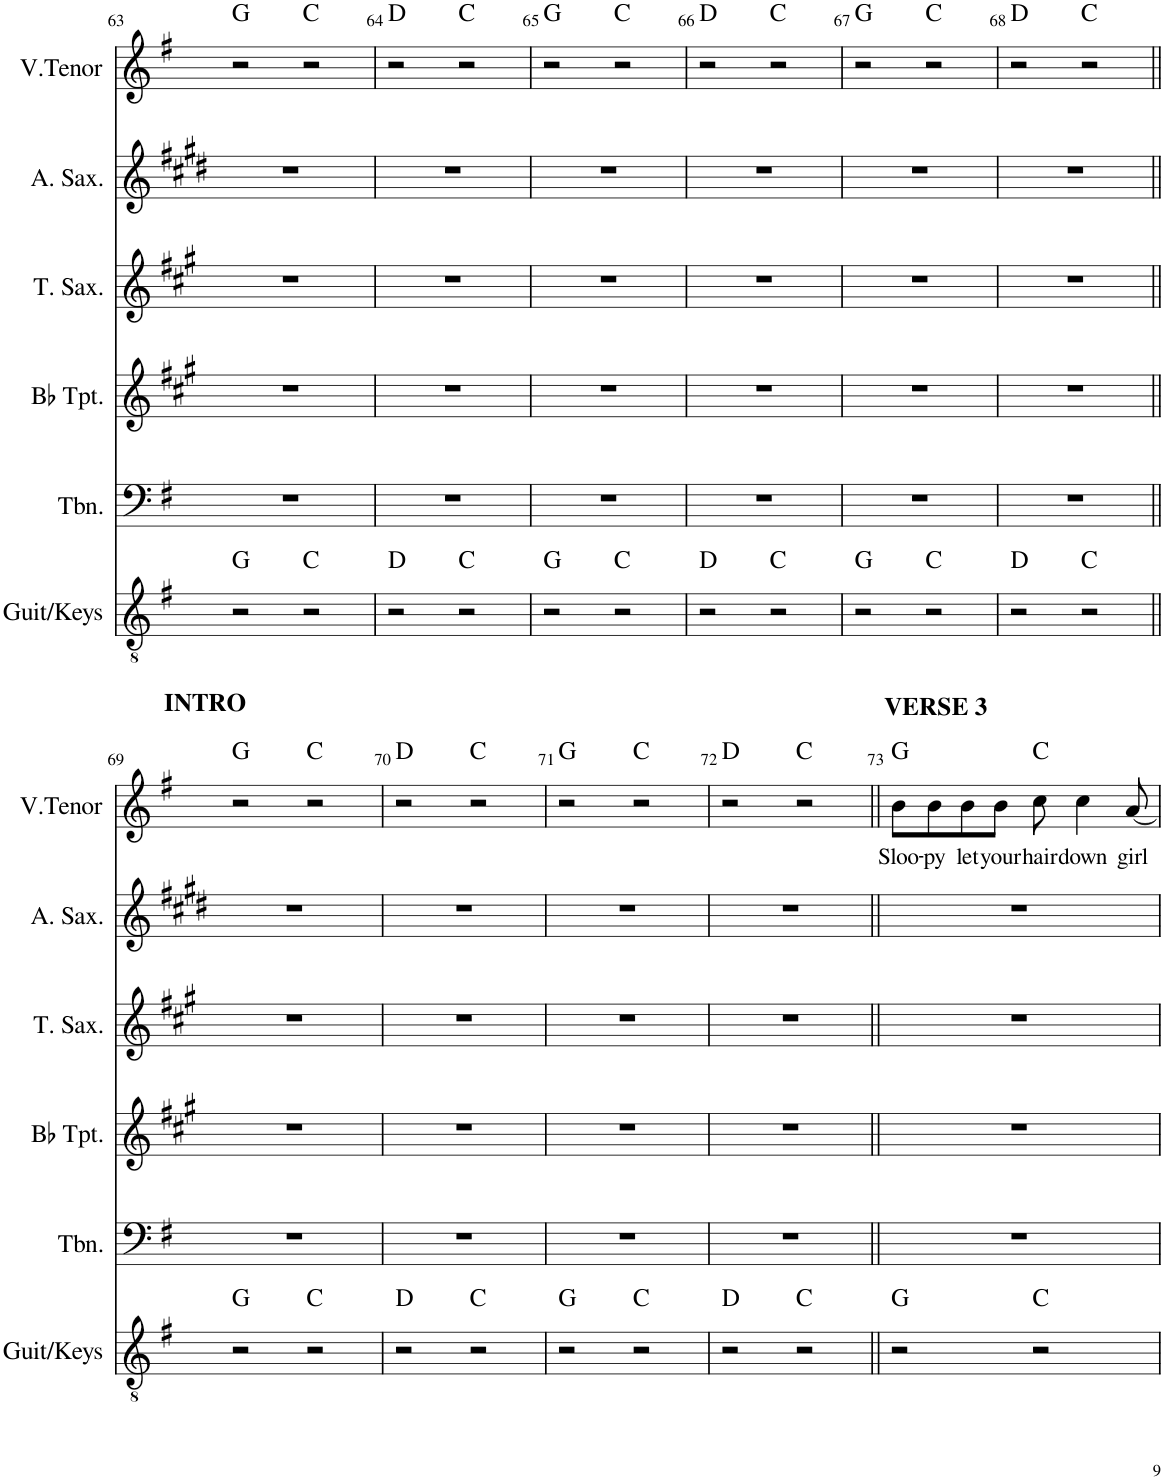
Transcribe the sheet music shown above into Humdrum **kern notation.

**kern	**harte	**kern	**kern	**kern	**kern	**kern	**text	**harte
*part6	*part6	*part5	*part4	*part3	*part2	*part1	*part1	*part1
*staff6	*	*staff5	*staff4	*staff3	*staff2	*staff1	*staff1	*
*I"Guit/Keys	*	*I"Trombone	*I"Bb Trumpet	*I"Tenor Saxophone	*I"Alto Saxophone	*I"V. Tenor	*	*
*I'Guit/Keys	*	*I'Tbn.	*I'Bb Tpt.	*I'T. Sax.	*I'A. Sax.	*I'V.Tenor	*	*
!!LO:PB:g=z
*clefGv2	*	*clefF4	*clefG2	*clefG2	*clefG2	*clefG2	*	*
*	*	*	*Trd1c2	*Trd8c14	*Trd5c9	*	*	*
*k[f#]	*	*k[f#]	*k[f#c#g#]	*k[f#c#g#]	*k[f#c#g#d#]	*k[f#]	*	*
*M4/4	*	*M4/4	*M4/4	*M4/4	*M4/4	*M4/4	*	*
=63	=63	=63	=63	=63	=63	=63	=63	=63
2r	G:maj	1r	1r	1r	1r	2r	.	G:maj
2r	C:maj	.	.	.	.	2r	.	C:maj
=64	=64	=64	=64	=64	=64	=64	=64	=64
2r	D:maj	1r	1r	1r	1r	2r	.	D:maj
2r	C:maj	.	.	.	.	2r	.	C:maj
=65	=65	=65	=65	=65	=65	=65	=65	=65
2r	G:maj	1r	1r	1r	1r	2r	.	G:maj
2r	C:maj	.	.	.	.	2r	.	C:maj
=66	=66	=66	=66	=66	=66	=66	=66	=66
2r	D:maj	1r	1r	1r	1r	2r	.	D:maj
2r	C:maj	.	.	.	.	2r	.	C:maj
=67	=67	=67	=67	=67	=67	=67	=67	=67
2r	G:maj	1r	1r	1r	1r	2r	.	G:maj
2r	C:maj	.	.	.	.	2r	.	C:maj
=68	=68	=68	=68	=68	=68	=68	=68	=68
2r	D:maj	1r	1r	1r	1r	2r	.	D:maj
2r	C:maj	.	.	.	.	2r	.	C:maj
!!LO:LB:g=z
=69||	=69||	=69||	=69||	=69||	=69||	=69||	=69||	=69||
!	!	!	!	!	!	!LO:TX:a:B:t=INTRO	!	!
2r	G:maj	1r	1r	1r	1r	2r	.	G:maj
2r	C:maj	.	.	.	.	2r	.	C:maj
=70	=70	=70	=70	=70	=70	=70	=70	=70
2r	D:maj	1r	1r	1r	1r	2r	.	D:maj
2r	C:maj	.	.	.	.	2r	.	C:maj
=71	=71	=71	=71	=71	=71	=71	=71	=71
2r	G:maj	1r	1r	1r	1r	2r	.	G:maj
2r	C:maj	.	.	.	.	2r	.	C:maj
=72	=72	=72	=72	=72	=72	=72	=72	=72
2r	D:maj	1r	1r	1r	1r	2r	.	D:maj
2r	C:maj	.	.	.	.	2r	.	C:maj
=73||	=73||	=73||	=73||	=73||	=73||	=73||	=73||	=73||
!	!	!	!	!	!	!LO:TX:a:B:t=VERSE 3	!	!
!	!	!	!	!	!	!	!LO:LY:b	!
2r	G:maj	1r	1r	1r	1r	8b\L	Sloo-	G:maj
!	!	!	!	!	!	!	!LO:LY:b	!
.	.	.	.	.	.	8b\	-py	.
!	!	!	!	!	!	!	!LO:LY:b	!
.	.	.	.	.	.	8b\	let	.
!	!	!	!	!	!	!	!LO:LY:b	!
.	.	.	.	.	.	8b\J	your	.
!	!	!	!	!	!	!	!LO:LY:b	!
2r	C:maj	.	.	.	.	8cc\	hair	C:maj
!	!	!	!	!	!	!	!LO:LY:b	!
.	.	.	.	.	.	4cc\	down	.
!	!	!	!	!	!	!	!LO:LY:b	!
.	.	.	.	.	.	[8a/	girl	.
=	=	=	=	=	=	=	=	=
*-	*-	*-	*-	*-	*-	*-	*-	*-
